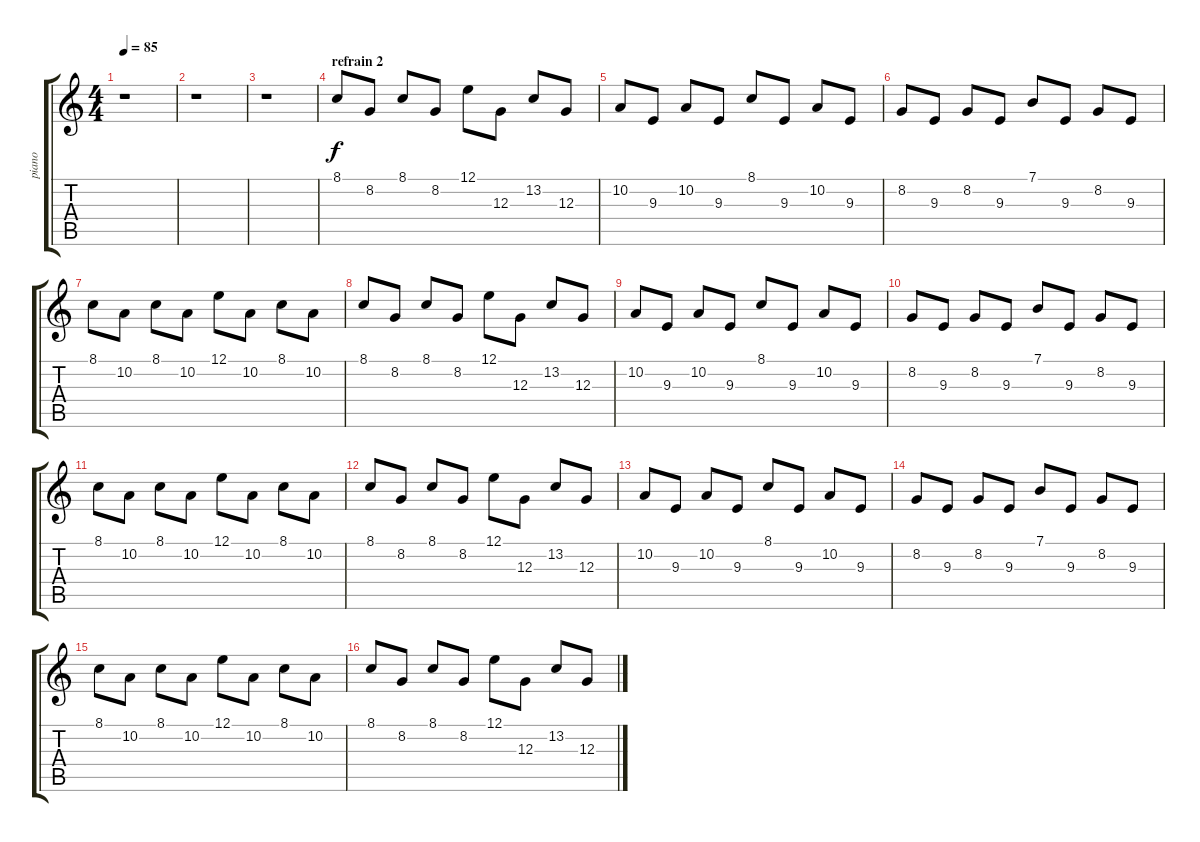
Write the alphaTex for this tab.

\track ("piano" "piano") {instrument clavinet}
\staff {score tabs}
\tuning (E4 B3 G3 D3 A2 E2) {hide}
\ts (4 4)
\tempo 85
\clef g2
\ks c
r.1{dy f} |
r.1 |
r.1 |
\section ("" "refrain 2")
8.1.8 8.2.8 8.1.8 8.2.8 12.1.8 12.3.8 13.2.8 12.3.8 |
10.2.8 9.3.8 10.2.8 9.3.8 8.1.8 9.3.8 10.2.8 9.3.8 |
8.2.8 9.3.8 8.2.8 9.3.8 7.1.8 9.3.8 8.2.8 9.3.8 |
8.1.8 10.2.8 8.1.8 10.2.8 12.1.8 10.2.8 8.1.8 10.2.8 |
8.1.8 8.2.8 8.1.8 8.2.8 12.1.8 12.3.8 13.2.8 12.3.8 |
10.2.8 9.3.8 10.2.8 9.3.8 8.1.8 9.3.8 10.2.8 9.3.8 |
8.2.8 9.3.8 8.2.8 9.3.8 7.1.8 9.3.8 8.2.8 9.3.8 |
8.1.8 10.2.8 8.1.8 10.2.8 12.1.8 10.2.8 8.1.8 10.2.8 |
8.1.8 8.2.8 8.1.8 8.2.8 12.1.8 12.3.8 13.2.8 12.3.8 |
10.2.8 9.3.8 10.2.8 9.3.8 8.1.8 9.3.8 10.2.8 9.3.8 |
8.2.8 9.3.8 8.2.8 9.3.8 7.1.8 9.3.8 8.2.8 9.3.8 |
8.1.8 10.2.8 8.1.8 10.2.8 12.1.8 10.2.8 8.1.8 10.2.8 |
8.1.8 8.2.8 8.1.8 8.2.8 12.1.8 12.3.8 13.2.8 12.3.8
